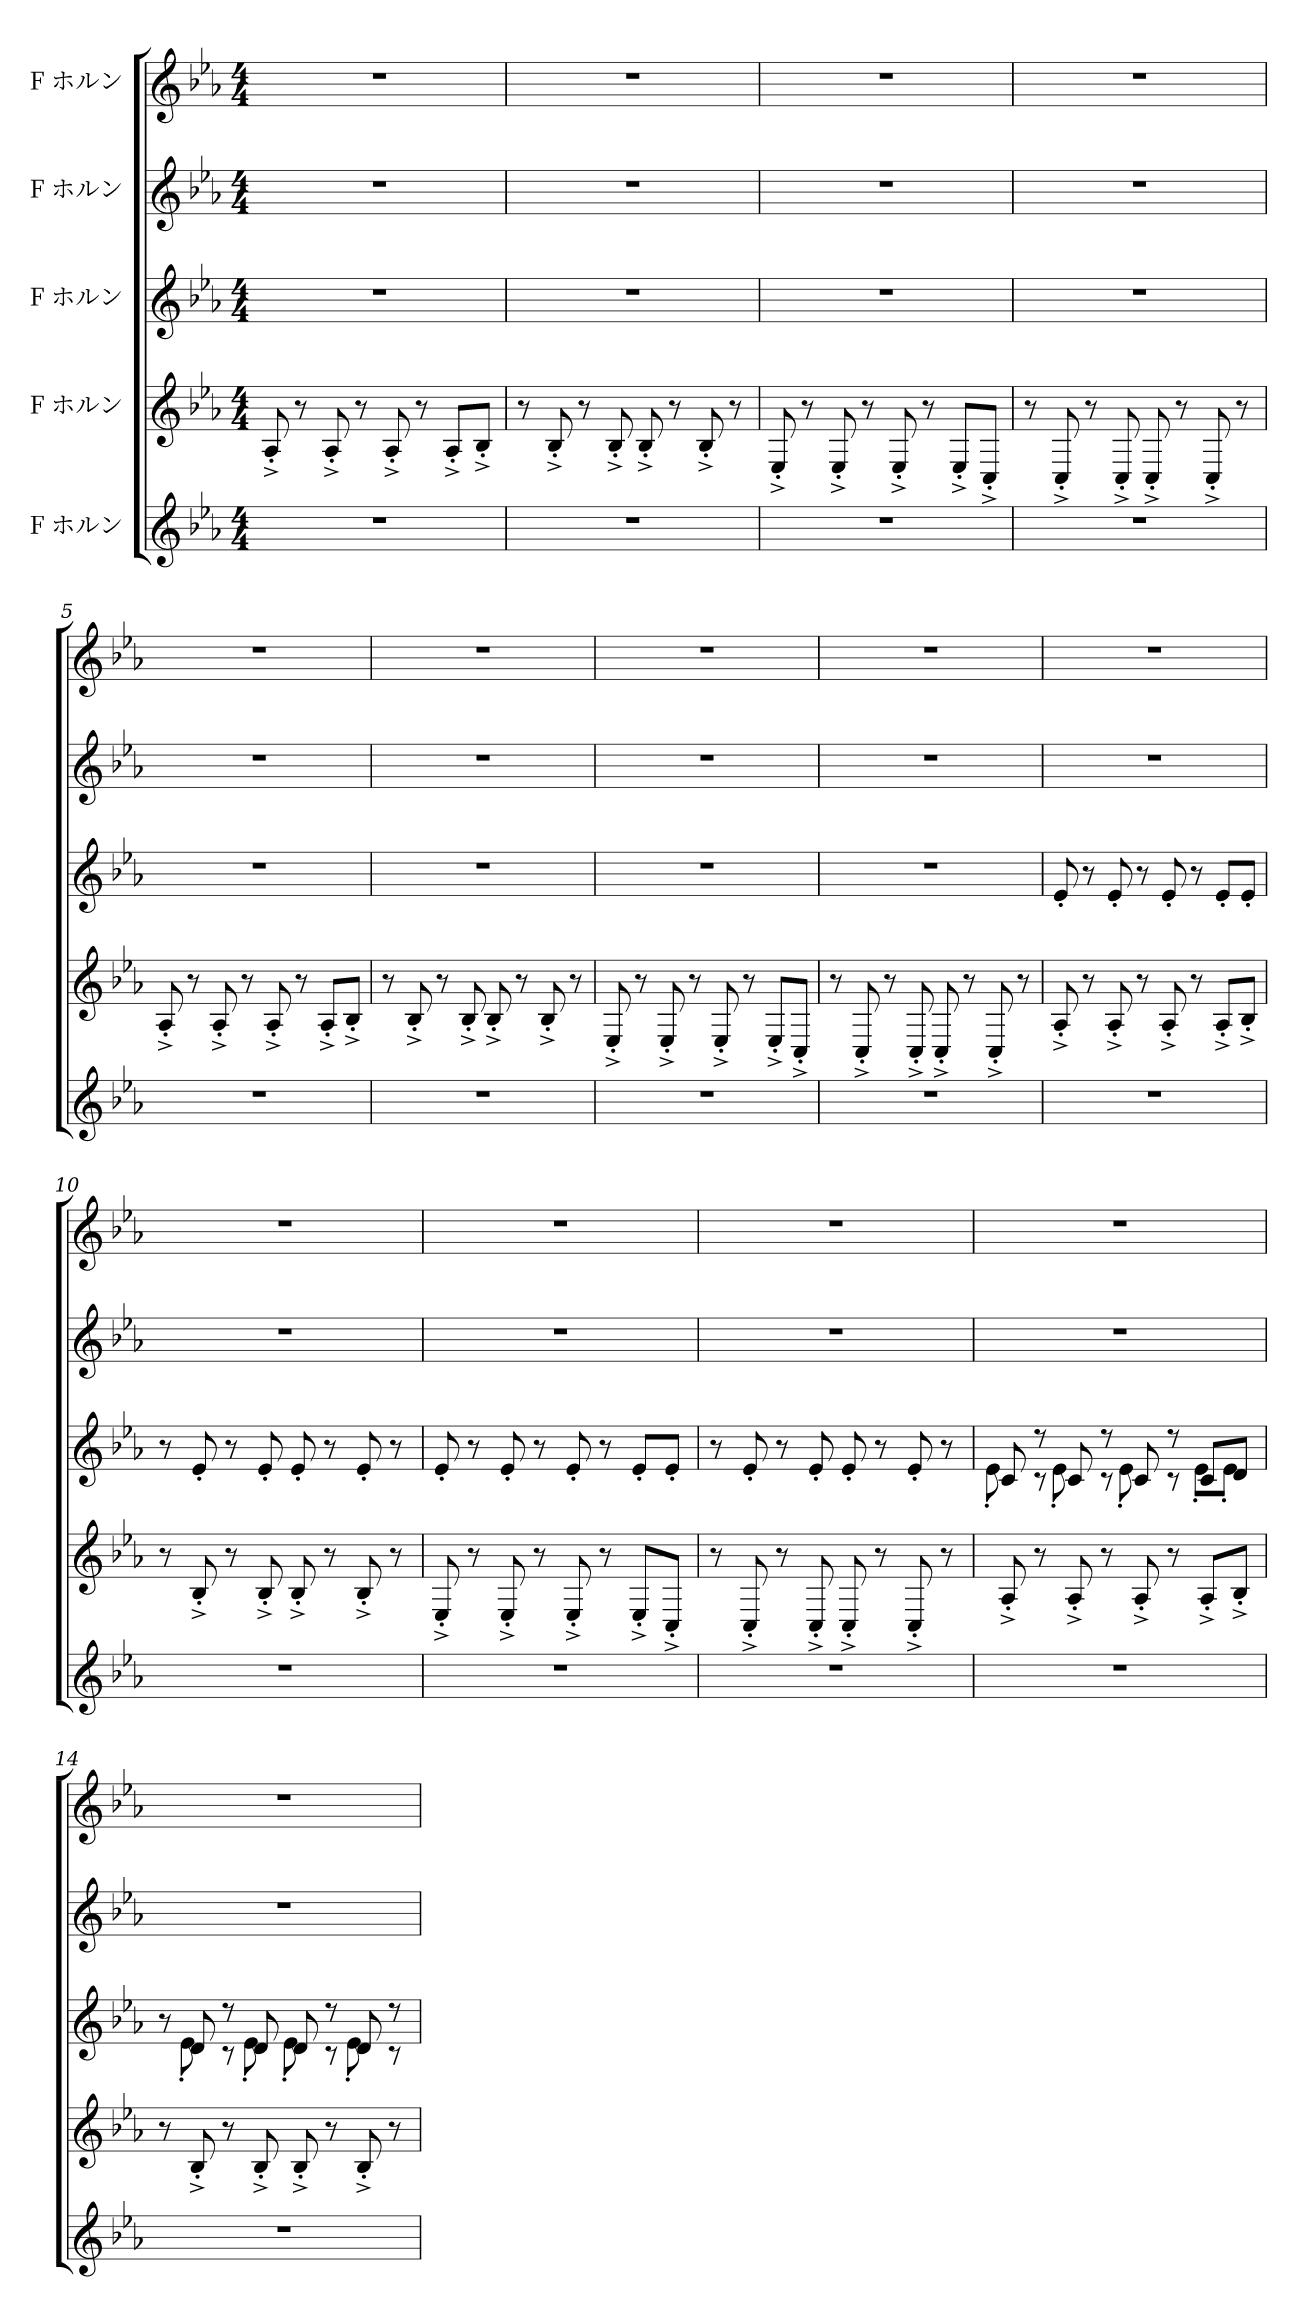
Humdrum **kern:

**kern	**kern	**kern	**kern	**kern
*part5	*part4	*part3	*part2	*part1
*staff5	*staff4	*staff3	*staff2	*staff1
*I"F ホルン	*I"F ホルン	*I"F ホルン	*I"F ホルン	*I"F ホルン
*clefG2	*clefG2	*clefG2	*clefG2	*clefG2
*ITrd4c7	*ITrd4c7	*ITrd4c7	*ITrd4c7	*ITrd4c7
*k[b-e-a-d-]	*k[b-e-a-d-]	*k[b-e-a-d-]	*k[b-e-a-d-]	*k[b-e-a-d-]
*M4/4	*M4/4	*M4/4	*M4/4	*M4/4
=1	=1	=1	=1	=1
1r	8D-'^/	1r	1r	1r
.	8r	.	.	.
.	8D-'^/	.	.	.
.	8r	.	.	.
.	8D-'^/	.	.	.
.	8r	.	.	.
.	8D-'^/L	.	.	.
.	8E-'^/J	.	.	.
=2	=2	=2	=2	=2
1r	8r	1r	1r	1r
.	8E-'^/	.	.	.
.	8r	.	.	.
.	8E-'^/	.	.	.
.	8E-'^/	.	.	.
.	8r	.	.	.
.	8E-'^/	.	.	.
.	8r	.	.	.
=3	=3	=3	=3	=3
1r	8AA-'^/	1r	1r	1r
.	8r	.	.	.
.	8AA-'^/	.	.	.
.	8r	.	.	.
.	8AA-'^/	.	.	.
.	8r	.	.	.
.	8AA-'^/L	.	.	.
.	8FF'^/J	.	.	.
!!LO:LB:g=z
=4	=4	=4	=4	=4
1r	8r	1r	1r	1r
.	8FF'^/	.	.	.
.	8r	.	.	.
.	8FF'^/	.	.	.
.	8FF'^/	.	.	.
.	8r	.	.	.
.	8FF'^/	.	.	.
.	8r	.	.	.
=5	=5	=5	=5	=5
1r	8D-'^/	1r	1r	1r
.	8r	.	.	.
.	8D-'^/	.	.	.
.	8r	.	.	.
.	8D-'^/	.	.	.
.	8r	.	.	.
.	8D-'^/L	.	.	.
.	8E-'^/J	.	.	.
=6	=6	=6	=6	=6
1r	8r	1r	1r	1r
.	8E-'^/	.	.	.
.	8r	.	.	.
.	8E-'^/	.	.	.
.	8E-'^/	.	.	.
.	8r	.	.	.
.	8E-'^/	.	.	.
.	8r	.	.	.
=7	=7	=7	=7	=7
1r	8AA-'^/	1r	1r	1r
.	8r	.	.	.
.	8AA-'^/	.	.	.
.	8r	.	.	.
.	8AA-'^/	.	.	.
.	8r	.	.	.
.	8AA-'^/L	.	.	.
.	8FF'^/J	.	.	.
!!LO:PB:g=z
=8	=8	=8	=8	=8
1r	8r	1r	1r	1r
.	8FF'^/	.	.	.
.	8r	.	.	.
.	8FF'^/	.	.	.
.	8FF'^/	.	.	.
.	8r	.	.	.
.	8FF'^/	.	.	.
.	8r	.	.	.
=9	=9	=9	=9	=9
1r	8D-'^/	8A-'/	1r	1r
.	8r	8r	.	.
.	8D-'^/	8A-'/	.	.
.	8r	8r	.	.
.	8D-'^/	8A-'/	.	.
.	8r	8r	.	.
.	8D-'^/L	8A-'/L	.	.
.	8E-'^/J	8A-'/J	.	.
=10	=10	=10	=10	=10
1r	8r	8r	1r	1r
.	8E-'^/	8A-'/	.	.
.	8r	8r	.	.
.	8E-'^/	8A-'/	.	.
.	8E-'^/	8A-'/	.	.
.	8r	8r	.	.
.	8E-'^/	8A-'/	.	.
.	8r	8r	.	.
=11	=11	=11	=11	=11
1r	8AA-'^/	8A-'/	1r	1r
.	8r	8r	.	.
.	8AA-'^/	8A-'/	.	.
.	8r	8r	.	.
.	8AA-'^/	8A-'/	.	.
.	8r	8r	.	.
.	8AA-'^/L	8A-'/L	.	.
.	8FF'^/J	8A-'/J	.	.
!!LO:LB:g=z
=12	=12	=12	=12	=12
1r	8r	8r	1r	1r
.	8FF'^/	8A-'/	.	.
.	8r	8r	.	.
.	8FF'^/	8A-'/	.	.
.	8FF'^/	8A-'/	.	.
.	8r	8r	.	.
.	8FF'^/	8A-'/	.	.
.	8r	8r	.	.
=13	=13	=13	=13	=13
*	*	*^	*	*
1r	8D-'^/	8F/	8A-'\	1r	1r
.	8r	8r	8r	.	.
.	8D-'^/	8F/	8A-'\	.	.
.	8r	8r	8r	.	.
.	8D-'^/	8F/	8A-'\	.	.
.	8r	8r	8r	.	.
.	8D-'^/L	8F/L	8A-'\L	.	.
.	8E-'^/J	8G/J	8A-'\J	.	.
=14	=14	=14	=14	=14	=14
1r	8r	8r	8ryy	1r	1r
.	8E-'^/	8G/	8A-'\	.	.
.	8r	8r	8r	.	.
.	8E-'^/	8G/	8A-'\	.	.
.	8E-'^/	8G/	8A-'\	.	.
.	8r	8r	8r	.	.
.	8E-'^/	8G/	8A-'\	.	.
.	8r	8r	8r	.	.
*	*	*v	*v	*	*
=	=	=	=	=
*-	*-	*-	*-	*-
